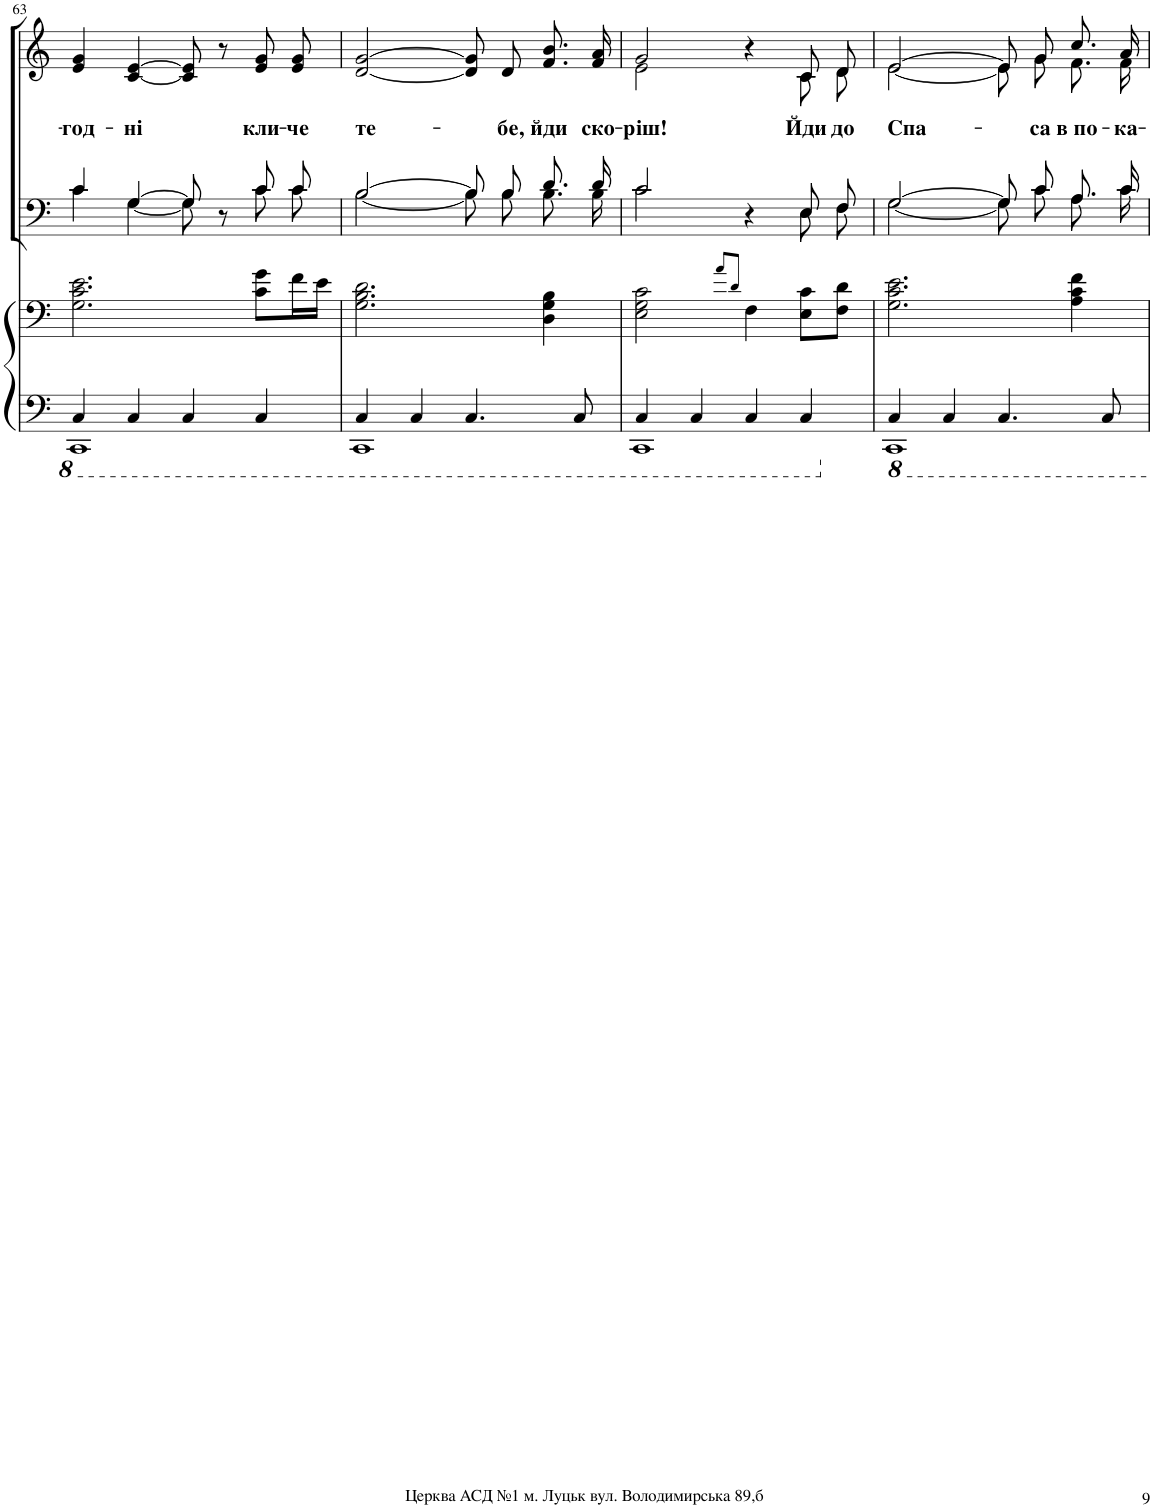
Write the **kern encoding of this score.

**kern	**kern	**kern	**kern	**text	**text
*part3	*part3	*part2	*part1	*part1	*part1
*staff4	*staff3	*staff2	*staff1	*staff1	*staff1
*I"Piano	*	*I"Choir	*	*	*
*I'Pno	*	*	*	*	*
!!LO:PB:g=z
*clefF4	*clefF4	*clefF4	*clefG2	*	*
*k[]	*k[]	*k[]	*k[]	*	*
*M4/4	*M4/4	*M4/4	*M4/4	*	*
=63	=63	=63	=63	=63	=63
*^	*	*^	*	*	*
!	!	!	!	!	!	!	!LO:LY:b
4CC/	1CCC	2.G\ 2.c\ 2.e\	4c/	4c\	4e/ 4g/	.	-год-
!	!	!	!	!	!	!	!LO:LY:b
4CC/	.	.	[4G/	[4G\	[4c/ [4e/	.	-ні
4CC/	.	.	8G/]	8G\L]	8c/] 8e/]	.	.
.	.	.	8r	8ryy	8r	.	.
!	!	!	!	!	!	!	!LO:LY:b
4CC/	.	8c\ 8g\L	8c/L	8c\	8e/ 8g/L	.	кли-
!	!	!	!	!	!	!	!LO:LY:b
.	.	16f\L	8c/J	8c\J	8e/ 8g/J	.	-че
.	.	16e\JJ	.	.	.	.	.
=64	=64	=64	=64	=64	=64	=64	=64
!	!	!	!	!	!	!	!LO:LY:b
4CC/	1CCC	2.G\ 2.B\ 2.d\	[2B/	[2B\	[2d/ [2g/	.	те-
4CC/	.	.	.	.	.	.	.
4.CC/	.	.	8B/L]	8B\L]	8d]/ 8g]/L	.	.
!	!	!	!	!	!	!	!LO:LY:b
.	.	.	8B/J	8B\J	8d/J	.	-бе,
!	!	!	!	!	!	!	!LO:LY:b
.	.	4D\ 4G\ 4B\	8.d/L	8.B\L	8.f/ 8.b/L	.	йди
8CC/	.	.	.	.	.	.	.
!	!	!	!	!	!	!	!LO:LY:b
.	.	.	16d/Jk	16B\Jk	16f/ 16a/Jk	.	ско-
=65	=65	=65	=65	=65	=65	=65	=65
!	!	!	!	!	!	!	!LO:LY:b
*	*	*	*	*	*^	*	*
4CC/	1CCC	2E\ 2G\ 2c\	2c/	2c\	2g/	2e\	.	-ріш!
4CC/	.	.	.	.	.	.	.	.
.	.	8qa/L	.	.	.	.	.	.
.	.	8qd/J	.	.	.	.	.	.
4CC/	.	4F\	4r	4ryy	4r	4ryy	.	.
!	!	!	!	!	!	!	!	!LO:LY:b
4CC/	.	8E\ 8c\L	8E/L	8E\L	8c/L	8c\L	.	Йди
!	!	!	!	!	!	!	!	!LO:LY:b
.	.	8F\ 8d\J	8F/J	8F\J	8d/J	8d\J	.	до
=66	=66	=66	=66	=66	=66	=66	=66	=66
!	!	!	!	!	!	!	!	!LO:LY:b
4CC/	1CCC	2.G\ 2.c\ 2.e\	[2G/	[2G\	[2e/	[2e\	.	Спа-
4CC/	.	.	.	.	.	.	.	.
4.CC/	.	.	8G/L]	8G\L]	8e/L]	8e\L]	.	.
!	!	!	!	!	!	!	!	!LO:LY:b
.	.	.	8c/J	8c\J	8g/J	8g\J	.	-са
!	!	!	!	!	!	!	!	!LO:LY:b
.	.	4A\ 4c\ 4f\	8.A/L	8.A\L	8.cc/L	8.f\L	.	в по-
8CC/	.	.	.	.	.	.	.	.
!	!	!	!	!	!	!	!	!LO:LY:b
.	.	.	16c/Jk	16c\Jk	16a/Jk	16f\Jk	.	-ка-
*	*	*	*v	*v	*	*	*	*
*v	*v	*	*	*v	*v	*	*
=	=	=	=	=	=
*-	*-	*-	*-	*-	*-
